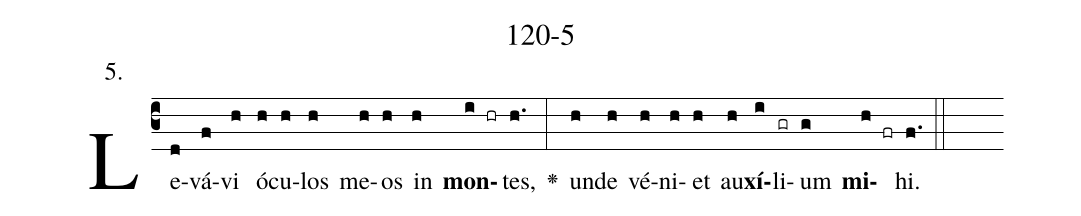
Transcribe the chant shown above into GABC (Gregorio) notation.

name: 120-5;
annotation: 5.;
%%
(c3)Le(d)vá(f)vi(h) ó(h)cu(h)los(h) me(h)os(h) in(h) <b>mon</b>(i hr)tes,(h.) <v>\greheightstar</v>(:) un(h)de(h) vé(h)ni(h)et(h) au(h)<b>xí</b>(i)li(gr)um(g) <b>mi</b>(h fr)hi.(f.) (::)


%E(h) u(h) o(i) u(g) a(h) e.(f.) (::)
